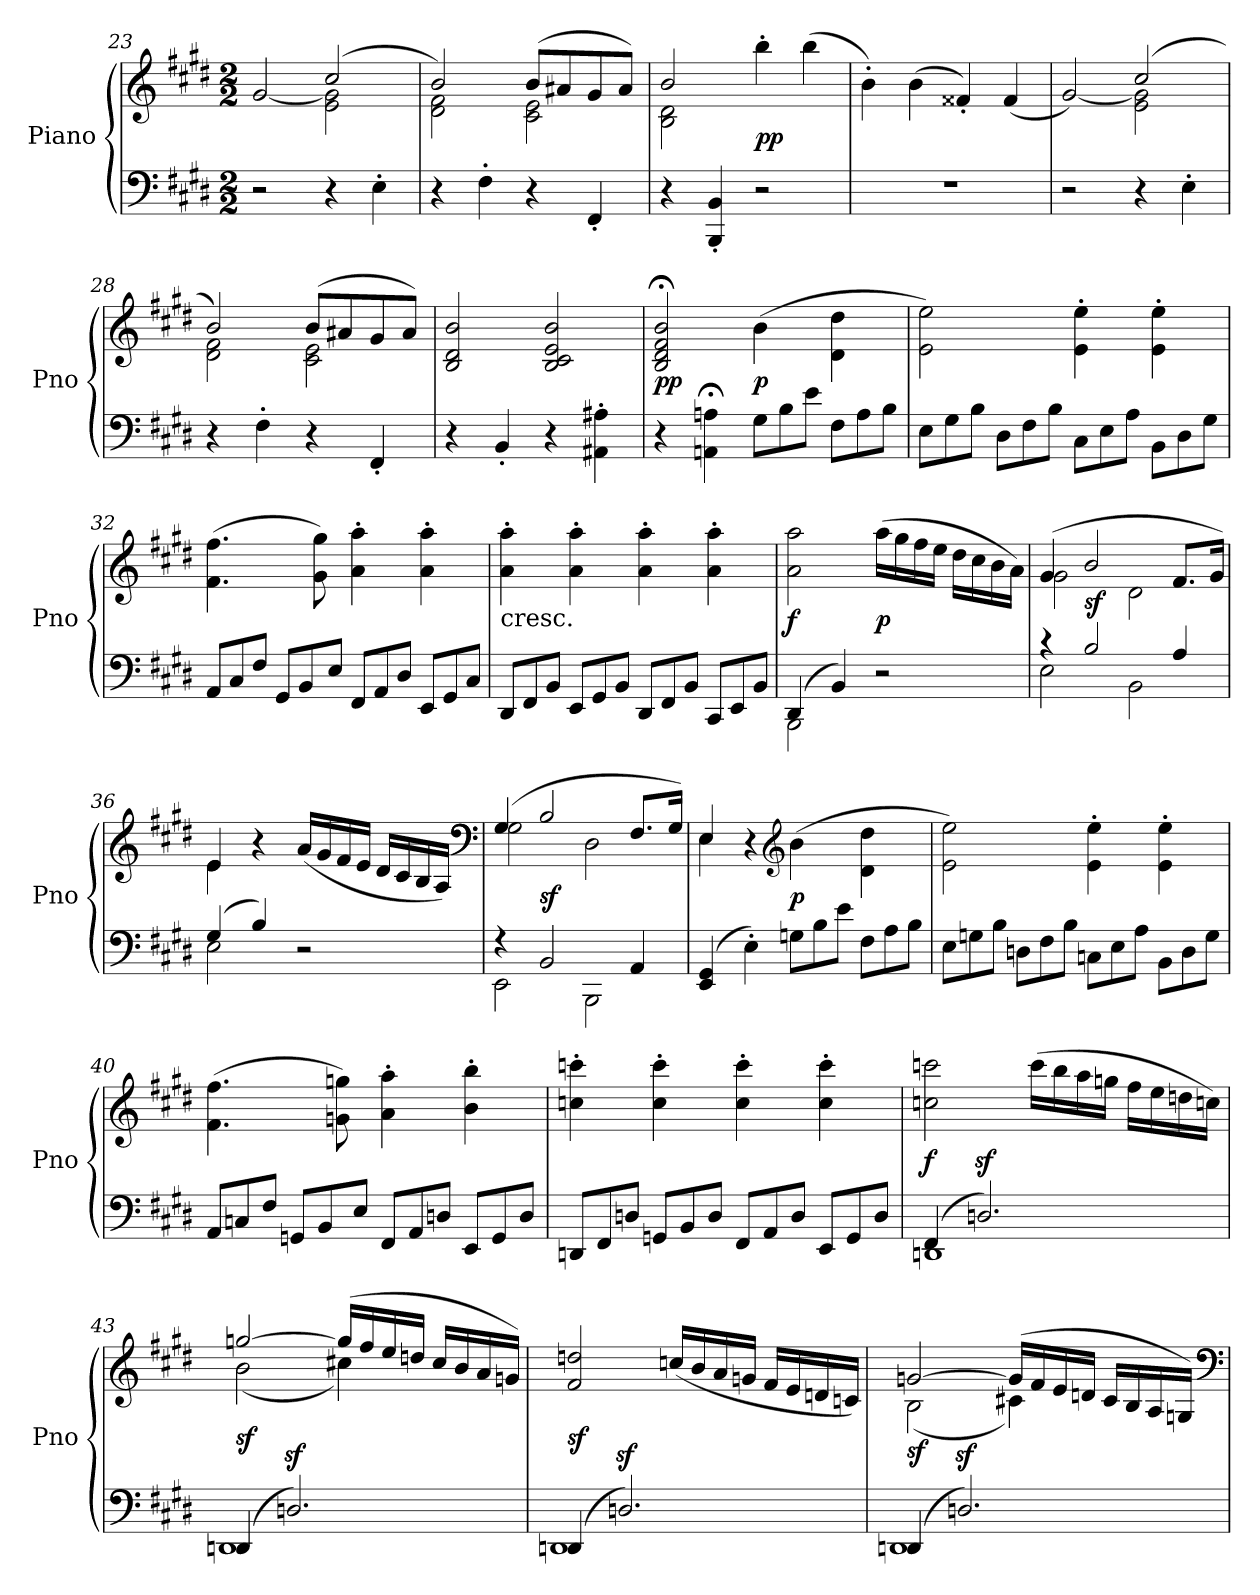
**kern	**kern	**dynam
*part1	*part1	*part1
*staff2	*staff1	*staff1/2
*I"Piano	*	*
*I'Pno	*	*
*clefF4	*clefG2	*
*k[f#c#g#d#]	*k[f#c#g#d#]	*
*E:	*E:	*
*M2/2	*M2/2	*
=23	=23	=23
*	*^	*
2r	[2g#	2ryy	.
4r	(2cc#	2e 2g#]	.
4E'	.	.	.
=24	=24	=24	=24
4r	2b)	2d# 2f#	.
4F#'	.	.	.
4r	(8bL	2c# 2e	.
.	8a#X	.	.
4FF#'	8g#	.	.
.	8a#J)	.	.
=25	=25	=25	=25
4r	2b	2B 2d#	.
4BBB' 4BB'	.	.	.
2r	4bb'	2ryy	pp
.	(4bb	.	.
*	*v	*v	*
=26	=26	=26
1r	4b')	.
.	(4b	.
.	4f##X')	.
.	(4f##	.
=27	=27	=27
*	*^	*
2r	[2g#)	2ryy	.
4r	(2cc#	2e 2g#]	.
4E'	.	.	.
=28	=28	=28	=28
4r	2b)	2d# 2f#	.
4F#'	.	.	.
4r	(8bL	2c# 2e	.
.	8a#X	.	.
4FF#'	8g#	.	.
.	8a#J)	.	.
*	*v	*v	*
=29	=29	=29
4r	2B 2d# 2b	.
4BB'	.	.
4r	2B 2c# 2e 2b	.
4AA#X' 4A#X'	.	.
=30	=30	=30
4r	2B;< 2d#;< 2f#;< 2b;<	pp
4AAn;< 4An;<	.	.
*Xtuplet	*	*
12G#L	(4b	p
12B	.	.
12eJ	.	.
12F#L	4d#\ 4dd#\	.
12A	.	.
12BJ	.	.
=31	=31	=31
12EL	2e\ 2ee\)	.
12G#	.	.
12BJ	.	.
12D#L	.	.
12F#	.	.
12BJ	.	.
12C#L	4e'\ 4ee'\	.
12E	.	.
12AJ	.	.
12BBL	4e'\ 4ee'\	.
12D#	.	.
12G#J	.	.
=32	=32	=32
12AAL	(4.f# 4.ff#	.
12C#	.	.
12F#J	.	.
12GG#L	.	.
12BB	.	.
.	8g# 8gg#)	.
12EJ	.	.
12FF#L	4a' 4aa'	.
12AA	.	.
12D#J	.	.
12EEL	4a' 4aa'	.
12GG#	.	.
12C#J	.	.
=33	=33	=33
!	!LO:TX:c:t=cresc.	!
12DD#L	4a' 4aa'	.
12FF#	.	.
12BBJ	.	.
12EEL	4a' 4aa'	.
12GG#	.	.
12BBJ	.	.
12DD#L	4a' 4aa'	.
12FF#	.	.
12BBJ	.	.
12CC#L	4a' 4aa'	.
12EE	.	.
12BBJ	.	.
=34	=34	=34
*^	*	*
(4DD#	2BBB	2a 2aa	f
4BB)	.	.	.
2r	2ryy	(16aaLL	p
.	.	16gg#	.
.	.	16ff#	.
.	.	16eeJJ	.
.	.	16dd#LL	.
.	.	16cc#	.
.	.	16b	.
.	.	16aJJ)	.
=35	=35	=35	=35
*	*	*^	*
4r	2E	(4g#	2g#	.
2B	.	2b	.	sf
.	2BB	.	2d#	.
4A	.	8.f#L	.	.
.	.	16g#Jk)	.	.
=36	=36	=36	=36	=36
(4G#	2E	4e	4e	.
4B)	.	4r	2.ryy	.
2r	2ryy	(16aLL	.	.
.	.	16g#	.	.
.	.	16f#	.	.
.	.	16eJJ	.	.
.	.	16d#LL	.	.
.	.	16c#	.	.
.	.	16B	.	.
.	.	16AJJ)	.	.
*	*	*clefF4	*	*
=37	=37	=37	=37	=37
4r	2EE	(4G#	2G#	.
2BB	.	2B	.	sf
.	2BBB	.	2D#	.
4AA	.	8.F#L	.	.
.	.	16G#Jk)	.	.
*v	*v	*	*	*
=38	=38	=38	=38
(4EE 4GG#	4E	4E	.
4E')	4r	2.ryy	.
*	*clefG2	*	*
12GnL	(>4b	.	p
12B	.	.	.
12eJ	.	.	.
12F#L	4d#\ 4dd#\	.	.
12A	.	.	.
12BJ	.	.	.
*	*v	*v	*
=39	=39	=39
12EL	2e\ 2ee\)	.
12Gn	.	.
12BJ	.	.
12DnL	.	.
12F#	.	.
12BJ	.	.
12CnL	4e'\ 4ee'\	.
12E	.	.
12AJ	.	.
12BBL	4e'\ 4ee'\	.
12D	.	.
12GJ	.	.
=40	=40	=40
12AAL	(4.f# 4.ff#	.
12Cn	.	.
12F#J	.	.
12GGnL	.	.
12BB	.	.
.	8gn 8ggn)	.
12EJ	.	.
12FF#L	4a' 4aa'	.
12AA	.	.
12DnJ	.	.
12EEL	4b' 4bb'	.
12GG	.	.
12DJ	.	.
=41	=41	=41
12DDnL	4ccn' 4cccn'	.
12FF#	.	.
12DnJ	.	.
12GGnL	4cc' 4ccc'	.
12BB	.	.
12DJ	.	.
12FF#L	4cc' 4ccc'	.
12AA	.	.
12DJ	.	.
12EEL	4cc' 4ccc'	.
12GG	.	.
12DJ	.	.
=42	=42	=42
*^	*	*
(4FF#	1DDn	2ccn 2cccn	f
2.Dnz<)	.	.	.
.	.	(16cccLL	.
.	.	16bb	.
.	.	16aa	.
.	.	16ggnJJ	.
.	.	16ff#LL	.
.	.	16ee	.
.	.	16ddn	.
.	.	16ccnJJ)	.
=43	=43	=43	=43
*	*	*^	*
(4DDn	1DD	[2ggn	(2b	sf
2.Dnz<)	.	.	.	.
.	.	(16ggLL]	4cc#X)	.
.	.	16ff#	.	.
.	.	16ee	.	.
.	.	16ddnJJ	.	.
.	.	16cc#LL	4ryy	.
.	.	16b	.	.
.	.	16a	.	.
.	.	16gnJJ)	.	.
*	*	*v	*v	*
=44	=44	=44	=44
(4DDn	1DD	2f# 2ddn	sf
2.Dnz<)	.	.	.
.	.	(16ccnLL	.
.	.	16b	.
.	.	16a	.
.	.	16gnJJ	.
.	.	16f#LL	.
.	.	16e	.
.	.	16dn	.
.	.	16cnJJ)	.
=45	=45	=45	=45
*	*	*^	*
(4DDn	1DD	[2gn	(2B	sf
2.Dnz<)	.	.	.	.
.	.	(16gLL]	4c#X)	.
.	.	16f#	.	.
.	.	16e	.	.
.	.	16dnJJ	.	.
.	.	16c#LL	4ryy	.
.	.	16B	.	.
.	.	16A	.	.
.	.	16GnJJ)	.	.
*v	*v	*	*	*
*	*v	*v	*
*	*clefF4	*
=	=	=
*-	*-	*-
